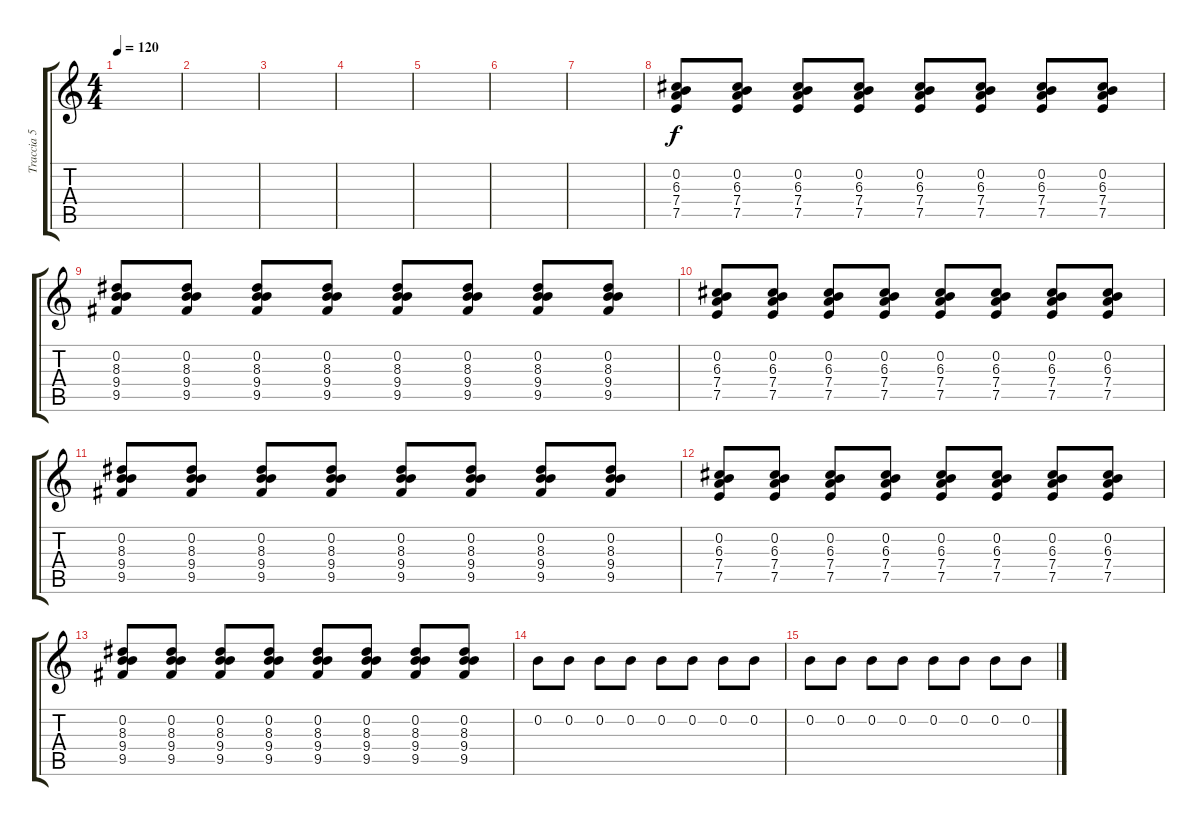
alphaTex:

\track ("Traccia 5" "Traccia 5") {instrument acousticguitarsteel}
\staff {score tabs}
\tuning (E4 B3 G3 D3 A2 E2) {hide}
\ts (4 4)
\tempo 120
\clef g2
\ks c
|
|
|
|
|
|
|
(0.2 6.3 7.4 7.5).8 (0.2 6.3 7.4 7.5).8 (0.2 6.3 7.4 7.5).8 (0.2 6.3 7.4 7.5).8 (0.2 6.3 7.4 7.5).8 (0.2 6.3 7.4 7.5).8 (0.2 6.3 7.4 7.5).8 (0.2 6.3 7.4 7.5).8 |
(0.2 8.3 9.4 9.5).8 (0.2 8.3 9.4 9.5).8 (0.2 8.3 9.4 9.5).8 (0.2 8.3 9.4 9.5).8 (0.2 8.3 9.4 9.5).8 (0.2 8.3 9.4 9.5).8 (0.2 8.3 9.4 9.5).8 (0.2 8.3 9.4 9.5).8 |
(0.2 6.3 7.4 7.5).8 (0.2 6.3 7.4 7.5).8 (0.2 6.3 7.4 7.5).8 (0.2 6.3 7.4 7.5).8 (0.2 6.3 7.4 7.5).8 (0.2 6.3 7.4 7.5).8 (0.2 6.3 7.4 7.5).8 (0.2 6.3 7.4 7.5).8 |
(0.2 8.3 9.4 9.5).8 (0.2 8.3 9.4 9.5).8 (0.2 8.3 9.4 9.5).8 (0.2 8.3 9.4 9.5).8 (0.2 8.3 9.4 9.5).8 (0.2 8.3 9.4 9.5).8 (0.2 8.3 9.4 9.5).8 (0.2 8.3 9.4 9.5).8 |
(0.2 6.3 7.4 7.5).8 (0.2 6.3 7.4 7.5).8 (0.2 6.3 7.4 7.5).8 (0.2 6.3 7.4 7.5).8 (0.2 6.3 7.4 7.5).8 (0.2 6.3 7.4 7.5).8 (0.2 6.3 7.4 7.5).8 (0.2 6.3 7.4 7.5).8 |
(0.2 8.3 9.4 9.5).8 (0.2 8.3 9.4 9.5).8 (0.2 8.3 9.4 9.5).8 (0.2 8.3 9.4 9.5).8 (0.2 8.3 9.4 9.5).8 (0.2 8.3 9.4 9.5).8 (0.2 8.3 9.4 9.5).8 (0.2 8.3 9.4 9.5).8 |
0.2.8 0.2.8 0.2.8 0.2.8 0.2.8 0.2.8 0.2.8 0.2.8 |
0.2.8 0.2.8 0.2.8 0.2.8 0.2.8 0.2.8 0.2.8 0.2.8
